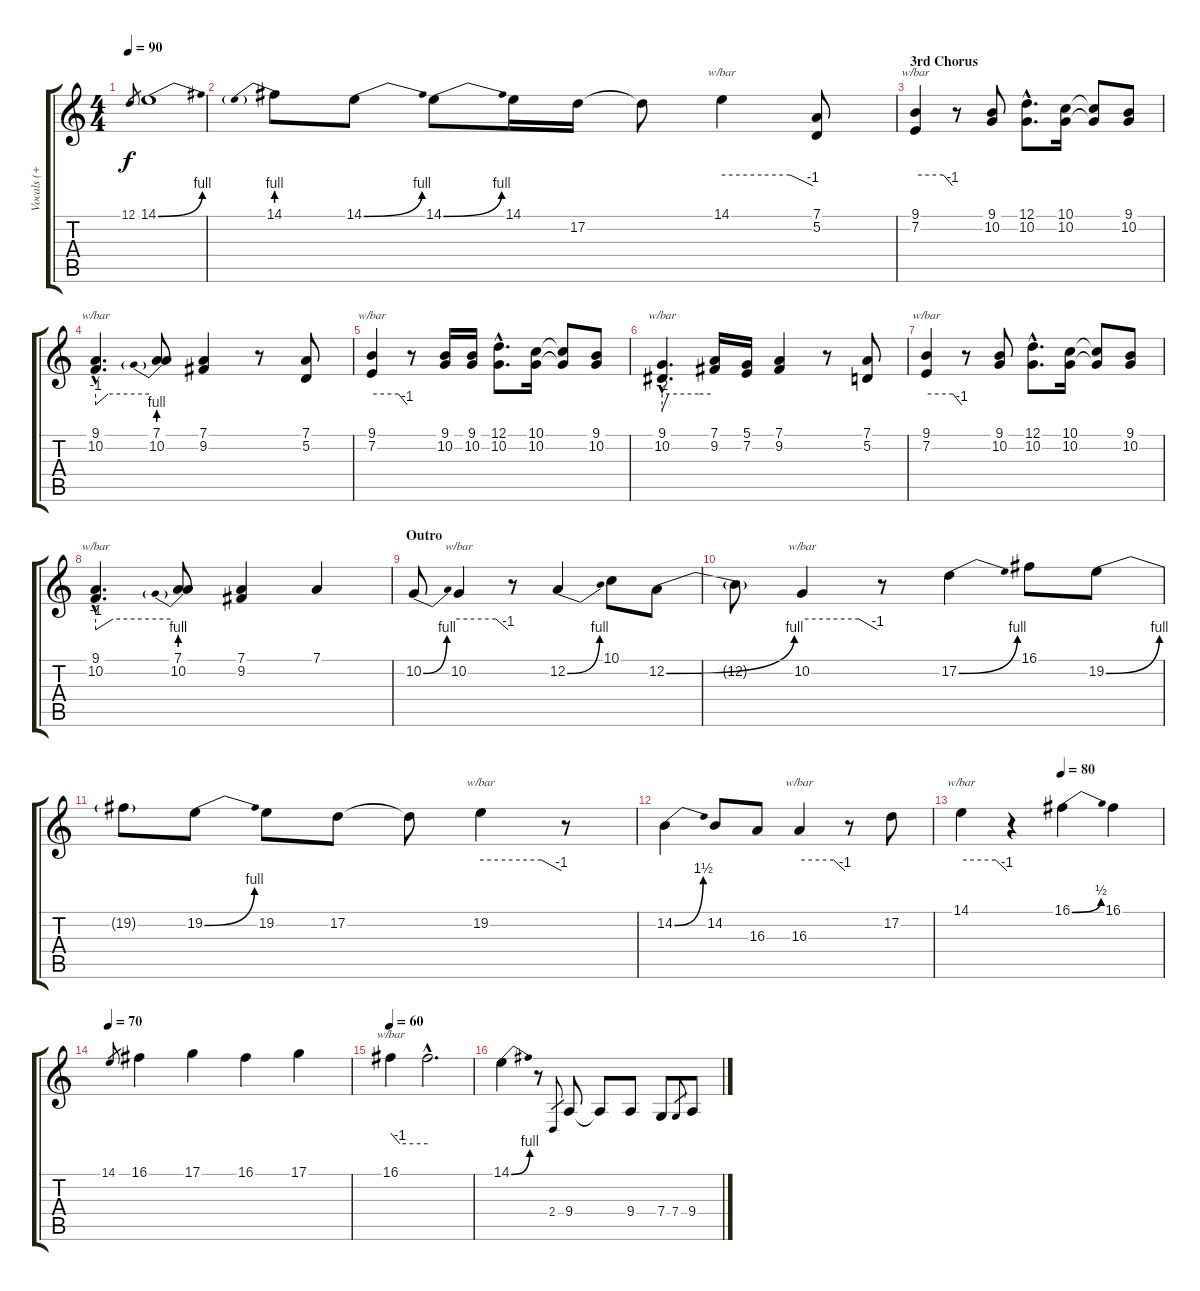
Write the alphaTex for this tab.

\track ("Vocals (+ Harmony)" "Vocals (+ ") {instrument tenorsax}
\staff {score tabs}
\tuning (D4 A3 F3 C3 G2 D2) {hide}
\ts (4 4)
\tempo 90
\clef g2
\ks c
12.1.8{gr dy f} 14.1{be (bend 0 0 60 4)}.1 |
14.1{be (prebend 0 4 60 4)}.8 14.1{be (bend 0 0 60 4)}.8 14.1{be (bend 0 0 60 4)}.8 14.1.16 17.2.16 17.2{t}.8 14.1.4{tbe (custom default 0 0 45 0 60 -4)} (7.1 5.2).8 |
\section ("" "3rd Chorus")
(9.1 7.2).4{tbe (custom default 0 0 45 0 60 -4)} r.8 (9.1 10.2).8 (12.1{hac} 10.2{hac}).8{d} (10.1 10.2).16 (10.1{t} 10.2{t}).8 (9.1 10.2).8 |
(9.1{hac} 10.2{hac}).4{d tbe (custom default 0 -4 14 0 60 0)} (7.1 10.2{be (prebend 0 4 60 4)}).8 (7.1 9.2).4 r.8 (7.1 5.2).8 |
(9.1 7.2).4{tbe (custom default 0 0 45 0 60 -4)} r.8 (9.1 10.2).16 (9.1 10.2).16 (12.1{hac} 10.2{hac}).8{d} (10.1 10.2).16 (10.1{t} 10.2{t}).8 (9.1 10.2).8 |
(9.1{hac} 10.2{hac}).4{d tbe (custom default 0 -8 8 0 45 0 60 0)} (7.1 9.2).16 (5.1 7.2).16 (7.1 9.2).4 r.8 (7.1 5.2).8 |
(9.1 7.2).4{tbe (custom default 0 0 45 0 60 -4)} r.8 (9.1 10.2).8 (12.1{hac} 10.2{hac}).8{d} (10.1 10.2).16 (10.1{t} 10.2{t}).8 (9.1 10.2).8 |
(9.1{hac} 10.2{hac}).4{d tbe (custom default 0 -4 14 0 60 0)} (7.1 10.2{be (prebend 0 4 60 4)}).8 (7.1 9.2).4 7.1.4 |
\section ("" "Outro")
10.2{be (bend 0 0 60 4)}.8 10.2.4{tbe (custom default 0 0 45 0 60 -4)} r.8 12.2{be (bend 0 0 60 4)}.4 10.1.8 12.2{be (bend 0 0 60 4)}.8 |
12.2{t}.8 10.2.4{tbe (custom default 0 0 45 0 60 -4)} r.8 17.2{be (bend 0 0 60 4)}.4 16.1.8 19.2{be (bend 0 0 60 4)}.8 |
19.2{t}.8 19.2{be (bend 0 0 60 4)}.8 19.2.8 17.2.8 17.2{t}.8 19.2.4{tbe (custom default 0 0 45 0 60 -4)} r.8 |
14.2{be (bend 0 0 60 6)}.4 14.2.8 16.3.8 16.3.4{tbe (custom default 0 0 45 0 60 -4)} r.8 17.2.8 |
\tempo (80 0.5)
14.1.4{tbe (custom default 0 0 45 0 60 -4)} r.4 16.1{be (bend 0 0 60 2)}.4 16.1.4 |
\tempo 70
14.1.8{gr} 16.1.4 17.1.4 16.1.4 17.1.4 |
\tempo 60
16.1.4{tbe (custom default 0 0 15 -4 60 -4)} 16.1{hac t}.2{d} |
14.1{be (bend 0 0 60 4)}.4 r.8 2.4.8{gr} 9.4.8 9.4{t}.8 9.4.8 7.4.8 7.4.8{gr} 9.4.8
